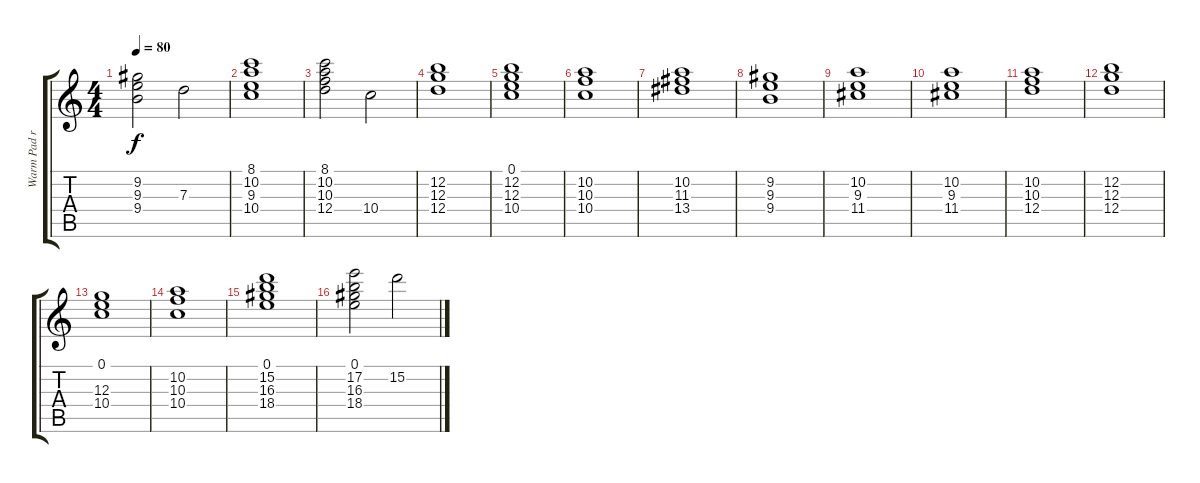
\track ("Warm Pad right hand" "Warm Pad r") {instrument electricbassfinger}
\staff {score tabs}
\tuning (E4 B3 G3 D3 A2 E2) {hide}
\ts (4 4)
\tempo 80
\clef g2
\ks c
(9.2 9.3 9.4).2{dy f} 7.3.2 |
(8.1 10.2 9.3 10.4).1 |
(8.1 10.2 10.3 12.4).2 10.4.2 |
(12.2 12.3 12.4).1 |
(0.1 12.2 12.3 10.4).1 |
(10.2 10.3 10.4).1 |
(10.2 11.3 13.4).1 |
(9.2 9.3 9.4).1 |
(10.2 9.3 11.4).1 |
(10.2 9.3 11.4).1 |
(10.2 10.3 12.4).1 |
(12.2 12.3 12.4).1 |
(0.1 12.3 10.4).1 |
(10.2 10.3 10.4).1 |
(0.1 15.2 16.3 18.4).1 |
(0.1 17.2 16.3 18.4).2 15.2.2
